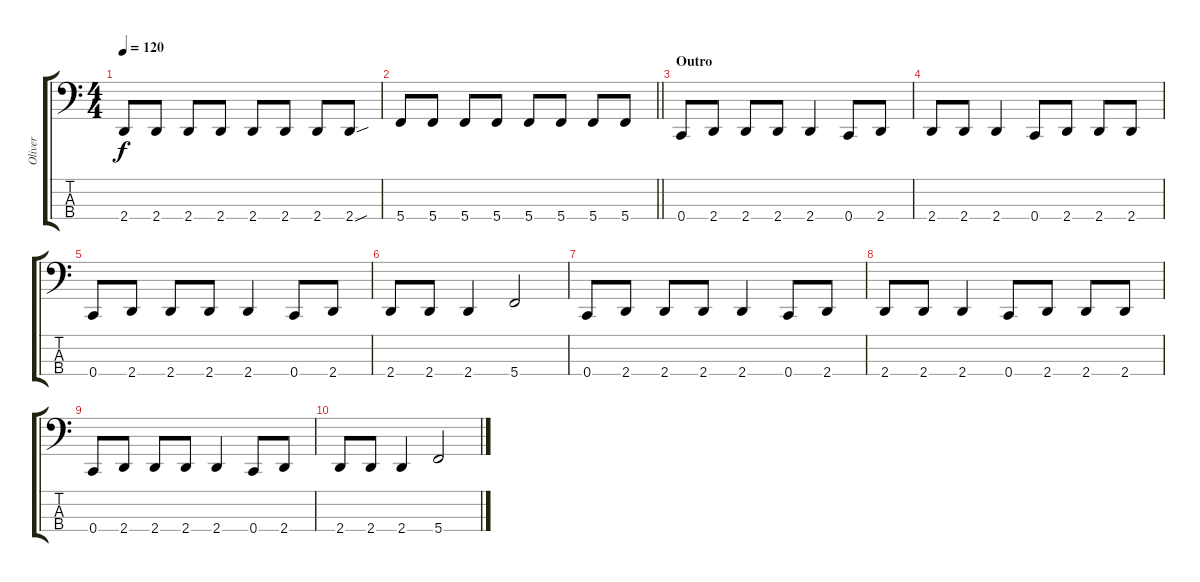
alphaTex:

\track ("Oliver" "Oliver") {instrument electricbasspick}
\staff {score tabs}
\tuning (F2 C2 G1 C1) {hide}
\ts (4 4)
\tempo 120
\clef f4
\ks c
2.4.8{dy f} 2.4.8 2.4.8 2.4.8 2.4.8 2.4.8 2.4.8 2.4{sou}.8 |
\barLineRight lightlight
5.4.8 5.4.8 5.4.8 5.4.8 5.4.8 5.4.8 5.4.8 5.4.8 |
\section ("" "Outro")
0.4.8 2.4.8 2.4.8 2.4.8 2.4.4 0.4.8 2.4.8 |
2.4.8 2.4.8 2.4.4 0.4.8 2.4.8 2.4.8 2.4.8 |
0.4.8 2.4.8 2.4.8 2.4.8 2.4.4 0.4.8 2.4.8 |
2.4.8 2.4.8 2.4.4 5.4.2 |
0.4.8 2.4.8 2.4.8 2.4.8 2.4.4 0.4.8 2.4.8 |
2.4.8 2.4.8 2.4.4 0.4.8 2.4.8 2.4.8 2.4.8 |
0.4.8 2.4.8 2.4.8 2.4.8 2.4.4 0.4.8 2.4.8 |
2.4.8 2.4.8 2.4.4 5.4.2
